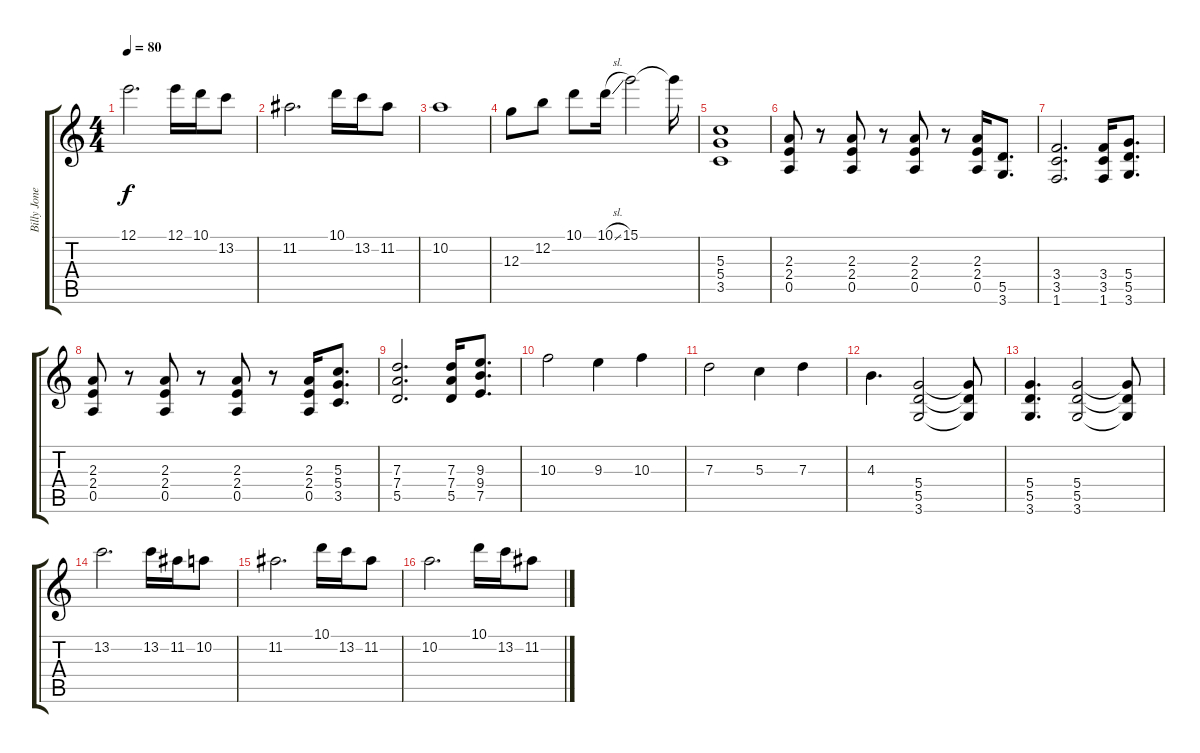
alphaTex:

\track ("Billy Jones Guitar" "Billy Jone") {instrument electricguitarclean}
\staff {score tabs}
\tuning (E4 B3 G3 D3 A2 E2) {hide}
\ts (4 4)
\tempo 80
\clef g2
\ks c
12.1.2{d dy f} 12.1.16 10.1.16 13.2.8 |
11.2.2{d} 10.1.16 13.2.16 11.2.8 |
10.2.1 |
12.3.8 12.2.8 10.1.8 10.1{sl}.16 15.1.2 15.1{t}.16 |
(5.3 5.4 3.5).1{volume 10 balance 0} |
(2.3 2.4 0.5).8 r.8 (2.3 2.4 0.5).8 r.8 (2.3 2.4 0.5).8 r.8 (2.3 2.4 0.5).16 (5.5 3.6).8{d} |
(3.4 3.5 1.6).2{d} (3.4 3.5 1.6).16 (5.4 5.5 3.6).8{d} |
(2.3 2.4 0.5).8 r.8 (2.3 2.4 0.5).8 r.8 (2.3 2.4 0.5).8 r.8 (2.3 2.4 0.5).16 (5.3 5.4 3.5).8{d} |
(7.3 7.4 5.5).2{d} (7.3 7.4 5.5).16 (9.3 9.4 7.5).8{d} |
10.3.2 9.3.4 10.3.4 |
7.3.2 5.3.4 7.3.4 |
4.3.4{d} (5.4 5.5 3.6).2 (5.4{t} 5.5{t} 3.6{t}).8 |
(5.4 5.5 3.6).4{d} (5.4 5.5 3.6).2 (5.4{t} 5.5{t} 3.6{t}).8 |
13.2.2{d} 13.2.16 11.2.16 10.2.8 |
11.2.2{d} 10.1.16 13.2.16 11.2.8 |
10.2.2{d} 10.1.16 13.2.16 11.2.8
